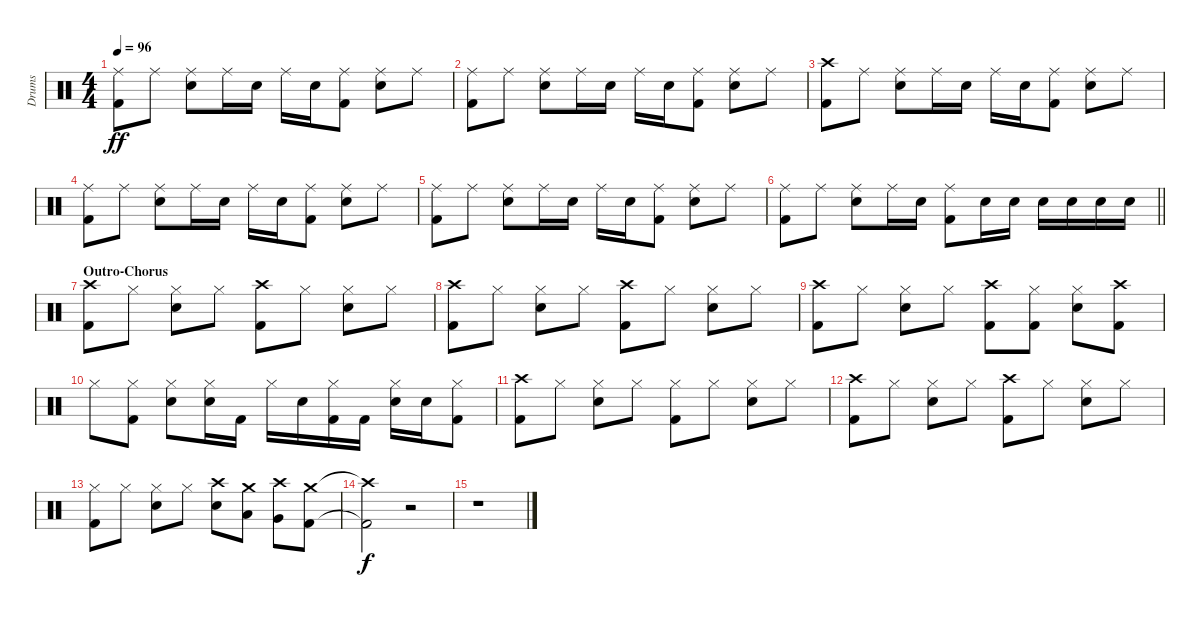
\track ("Drums" "Drums") {instrument percussion}
\staff {score}
\articulation defaults
\ts (4 4)
\tempo 96
\clef neutral
\ks c
("Ride (middle)" "Kick (hit) 2").8{dy ff} "Ride (middle)".8 ("Ride (middle)" "Electric Snare (hit)").8 "Ride (middle)".16 "Electric Snare (hit)".16 "Ride (middle)".16 "Electric Snare (hit)".16 ("Ride (middle)" "Kick (hit) 2").8 ("Ride (middle)" "Electric Snare (hit)").8 "Ride (middle)".8 |
("Ride (middle)" "Kick (hit) 2").8 "Ride (middle)".8 ("Ride (middle)" "Electric Snare (hit)").8 "Ride (middle)".16 "Electric Snare (hit)".16 "Ride (middle)".16 "Electric Snare (hit)".16 ("Ride (middle)" "Kick (hit) 2").8 ("Ride (middle)" "Electric Snare (hit)").8 "Ride (middle)".8 |
("Crash high (hit)" "Kick (hit) 2").8 "Ride (middle)".8 ("Ride (middle)" "Electric Snare (hit)").8 "Ride (middle)".16 "Electric Snare (hit)".16 "Ride (middle)".16 "Electric Snare (hit)".16 ("Ride (middle)" "Kick (hit) 2").8 ("Ride (middle)" "Electric Snare (hit)").8 "Ride (middle)".8 |
("Ride (middle)" "Kick (hit) 2").8 "Ride (middle)".8 ("Ride (middle)" "Electric Snare (hit)").8 "Ride (middle)".16 "Electric Snare (hit)".16 "Ride (middle)".16 "Electric Snare (hit)".16 ("Ride (middle)" "Kick (hit) 2").8 ("Ride (middle)" "Electric Snare (hit)").8 "Ride (middle)".8 |
("Ride (middle)" "Kick (hit) 2").8 "Ride (middle)".8 ("Ride (middle)" "Electric Snare (hit)").8 "Ride (middle)".16 "Electric Snare (hit)".16 "Ride (middle)".16 "Electric Snare (hit)".16 ("Ride (middle)" "Kick (hit) 2").8 ("Ride (middle)" "Electric Snare (hit)").8 "Ride (middle)".8 |
\barLineRight lightlight
("Ride (middle)" "Kick (hit) 2").8 "Ride (middle)".8 ("Ride (middle)" "Electric Snare (hit)").8 "Ride (middle)".16 "Electric Snare (hit)".16 ("Ride (middle)" "Kick (hit) 2").8 "Electric Snare (hit)".16 "Electric Snare (hit)".16 "Electric Snare (hit)".16 "Electric Snare (hit)".16 "Electric Snare (hit)".16 "Electric Snare (hit)".16 |
\section ("" "Outro-Chorus")
("Crash high (hit)" "Kick (hit) 2").8 "Hi-Hat (closed)".8 ("Hi-Hat (closed)" "Electric Snare (hit)").8 "Hi-Hat (closed)".8 ("Crash high (hit)" "Kick (hit) 2").8 "Hi-Hat (closed)".8 ("Hi-Hat (closed)" "Electric Snare (hit)").8 "Hi-Hat (closed)".8 |
("Crash high (hit)" "Kick (hit) 2").8 "Hi-Hat (closed)".8 ("Hi-Hat (closed)" "Electric Snare (hit)").8 "Hi-Hat (closed)".8 ("Crash high (hit)" "Kick (hit) 2").8 "Hi-Hat (closed)".8 ("Hi-Hat (closed)" "Electric Snare (hit)").8 "Hi-Hat (closed)".8 |
("Crash high (hit)" "Kick (hit) 2").8 "Hi-Hat (closed)".8 ("Hi-Hat (closed)" "Electric Snare (hit)").8 "Hi-Hat (closed)".8 ("Crash high (hit)" "Kick (hit) 2").8 ("Hi-Hat (closed)" "Kick (hit) 2").8 ("Hi-Hat (closed)" "Electric Snare (hit)").8 ("Crash high (hit)" "Kick (hit) 2").8 |
"Hi-Hat (closed)".8 ("Hi-Hat (closed)" "Kick (hit) 2").8 ("Hi-Hat (closed)" "Electric Snare (hit)").8 ("Hi-Hat (closed)" "Electric Snare (hit)").16 "Kick (hit) 2".16 "Hi-Hat (closed)".16 "Electric Snare (hit)".16 ("Hi-Hat (closed)" "Kick (hit) 2").16 "Kick (hit) 2".16 ("Hi-Hat (closed)" "Electric Snare (hit)").16 "Electric Snare (hit)".16 ("Hi-Hat (closed)" "Kick (hit) 2").8 |
("Crash high (hit)" "Kick (hit) 2").8 "Hi-Hat (closed)".8 ("Hi-Hat (closed)" "Electric Snare (hit)").8 "Hi-Hat (closed)".8 ("Hi-Hat (closed)" "Kick (hit) 2").8 "Hi-Hat (closed)".8 ("Hi-Hat (closed)" "Electric Snare (hit)").8 "Hi-Hat (closed)".8 |
("Crash high (hit)" "Kick (hit) 2").8 "Hi-Hat (closed)".8 ("Hi-Hat (closed)" "Electric Snare (hit)").8 "Hi-Hat (closed)".8 ("Crash high (hit)" "Kick (hit) 2").8 "Hi-Hat (closed)".8 ("Hi-Hat (closed)" "Electric Snare (hit)").8 "Hi-Hat (closed)".8 |
("Hi-Hat (closed)" "Kick (hit) 2").8 "Hi-Hat (closed)".8 ("Hi-Hat (closed)" "Electric Snare (hit)").8 "Hi-Hat (closed)".8 ("Crash high (hit)" "Electric Snare (hit)").8 ("Crash medium (hit)" "Low Tom (hit)").8 ("Crash high (hit)" "Very Low Tom (hit)").8 ("Crash medium (hit)" "Kick (hit) 2").8 |
("Crash high (hit)"{t} "Kick (hit) 2"{t}).2{dy f} r.2 |
r.1
